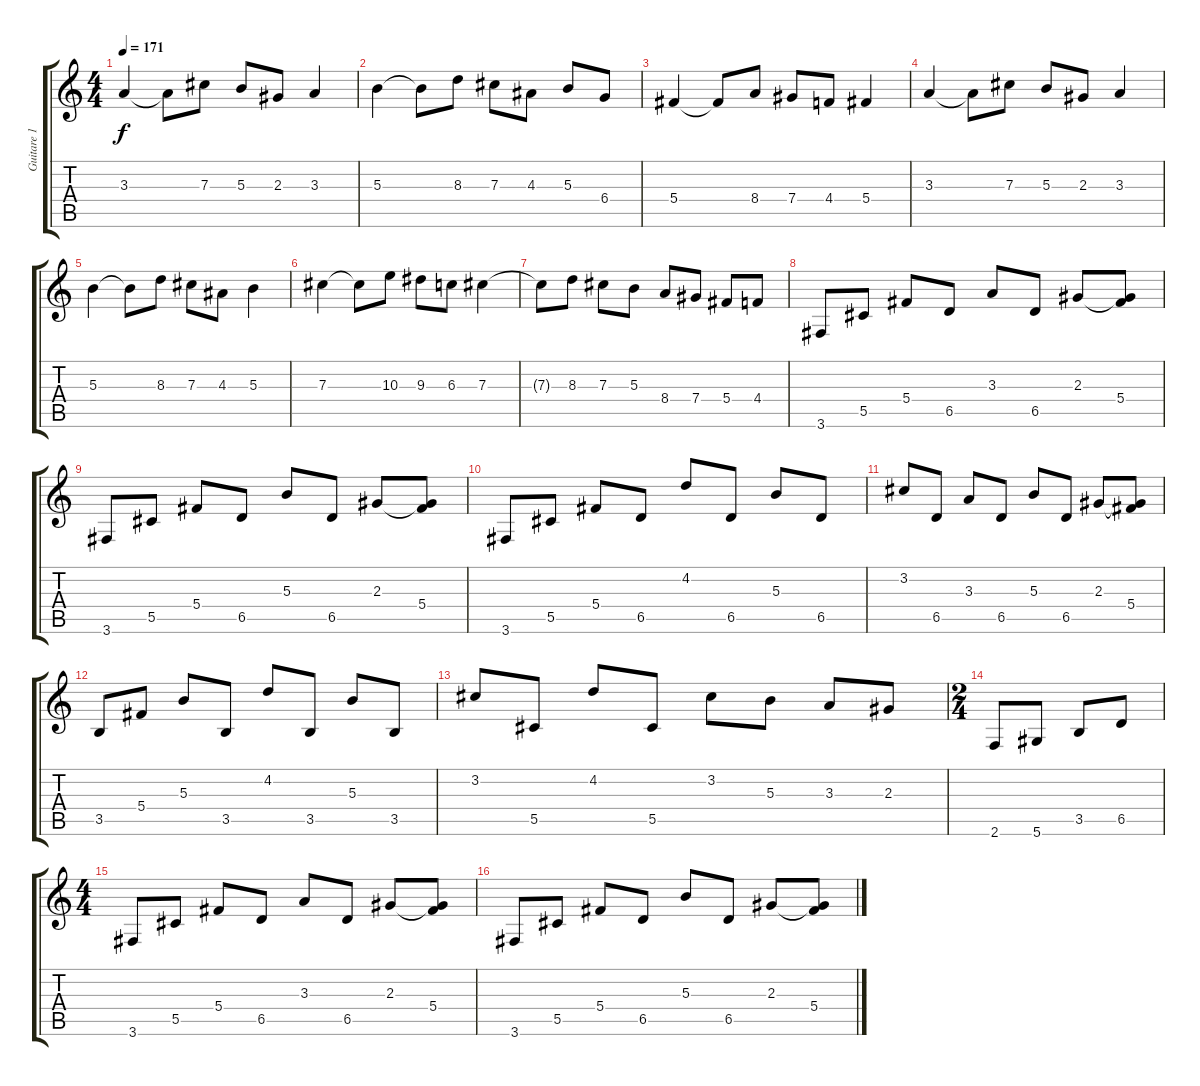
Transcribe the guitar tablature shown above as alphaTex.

\track ("Guitare 1" "Guitare 1") {instrument distortionguitar}
\staff {score tabs}
\tuning (Eb4 Bb3 Gb3 Db3 Ab2 Eb2) {hide}
\ts (4 4)
\tempo 171
\clef g2
\ks c
3.3.4{dy f} 3.3{t}.8 7.3.8 5.3.8 2.3.8 3.3.4 |
5.3.4 5.3{t}.8 8.3.8 7.3.8 4.3.8 5.3.8 6.4.8 |
5.4.4 5.4{t}.8 8.4.8 7.4.8 4.4.8 5.4.4 |
3.3.4 3.3{t}.8 7.3.8 5.3.8 2.3.8 3.3.4 |
5.3.4 5.3{t}.8 8.3.8 7.3.8 4.3.8 5.3.4 |
7.3.4 7.3{t}.8 10.3.8 9.3.8 6.3.8 7.3.4 |
7.3{t}.8 8.3.8 7.3.8 5.3.8 8.4.8 7.4.8 5.4.8 4.4.8 |
3.6.8 5.5.8 5.4.8 6.5.8 3.3.8 6.5.8 2.3.8 (2.3{t} 5.4).8 |
3.6.8 5.5.8 5.4.8 6.5.8 5.3.8 6.5.8 2.3.8 (2.3{t} 5.4).8 |
3.6.8 5.5.8 5.4.8 6.5.8 4.2.8 6.5.8 5.3.8 6.5.8 |
3.2.8 6.5.8 3.3.8 6.5.8 5.3.8 6.5.8 2.3.8 (2.3{t} 5.4).8 |
3.5.8 5.4.8 5.3.8 3.5.8 4.2.8 3.5.8 5.3.8 3.5.8 |
3.2.8 5.5.8 4.2.8 5.5.8 3.2.8 5.3.8 3.3.8 2.3.8 |
\ts (2 4)
2.6.8 5.6.8 3.5.8 6.5.8 |
\ts (4 4)
3.6.8 5.5.8 5.4.8 6.5.8 3.3.8 6.5.8 2.3.8 (2.3{t} 5.4).8 |
3.6.8 5.5.8 5.4.8 6.5.8 5.3.8 6.5.8 2.3.8 (2.3{t} 5.4).8
